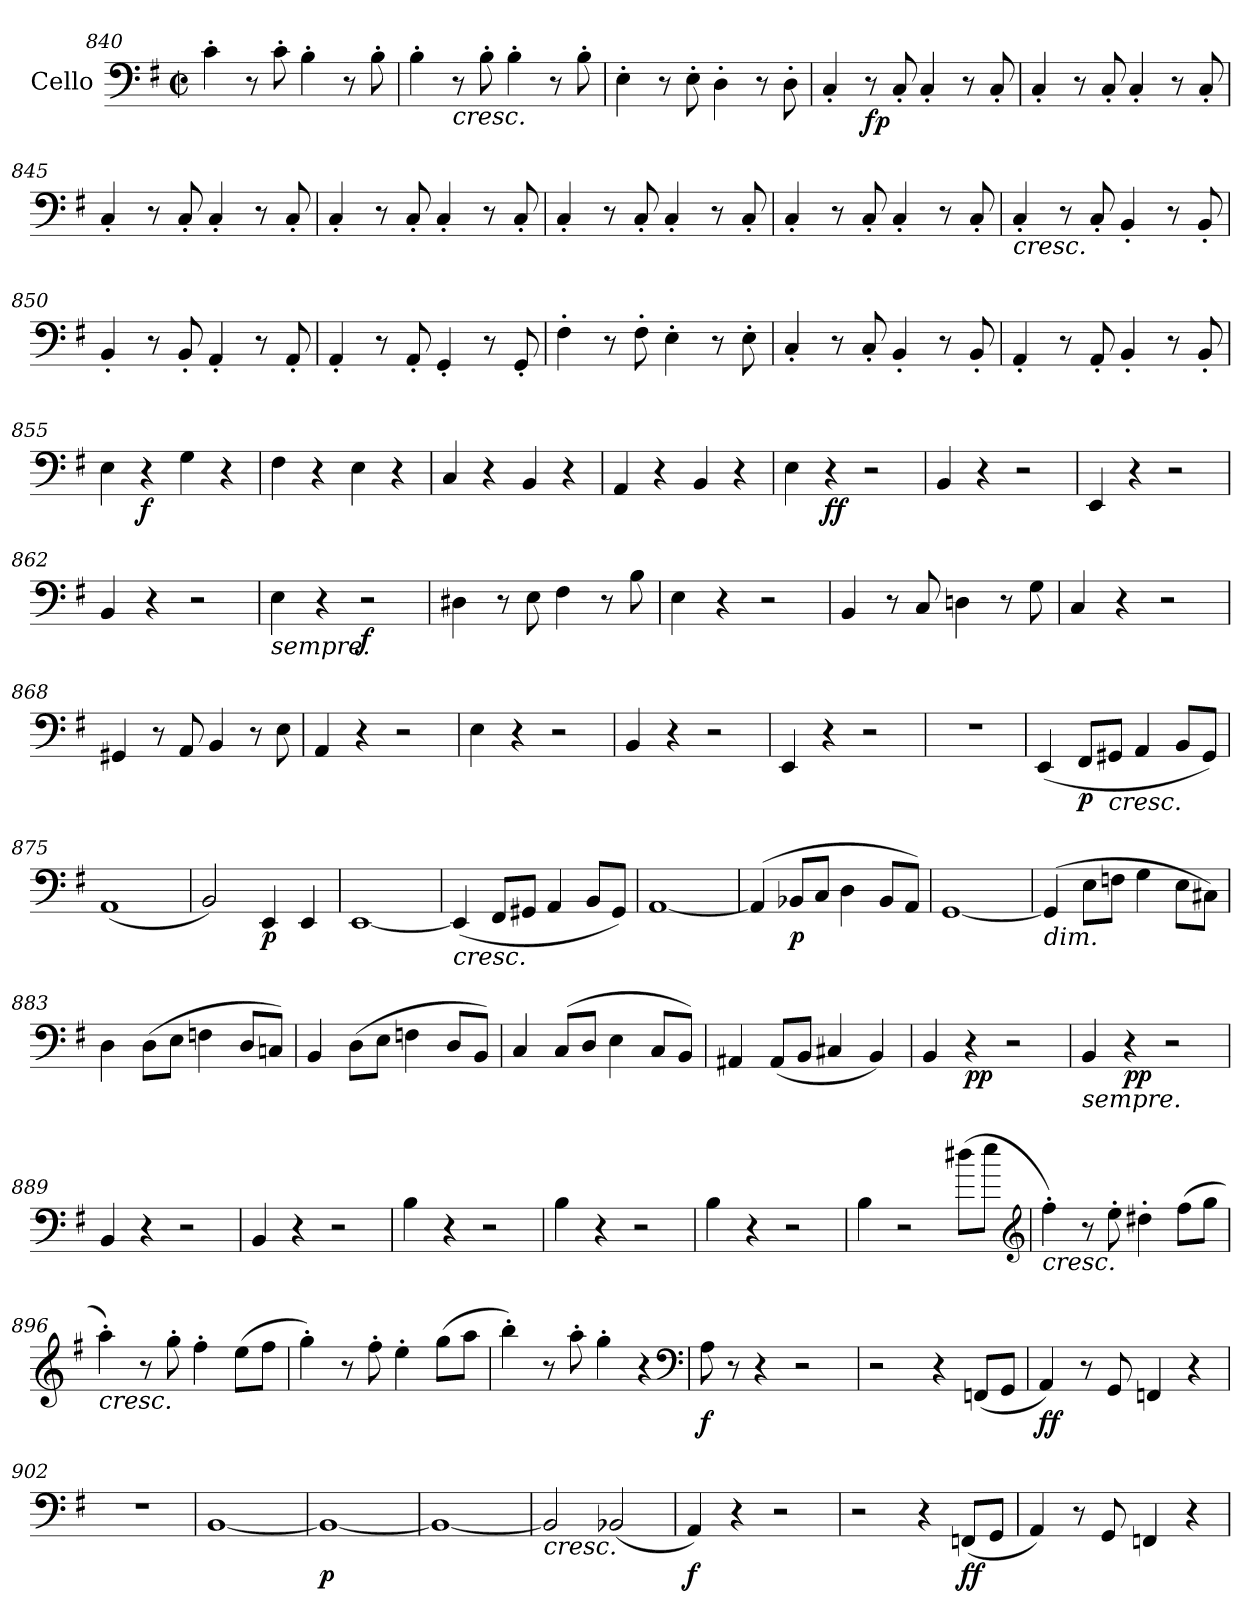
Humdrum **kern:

**kern	**dynam
*part1	*part1
*staff1	*staff1
*I"Cello	*
*clefF4	*
*k[f#]	*
*e:	*
*M2/2	*
*met(c|)	*
=840	=840
4c'	.
8r	.
8c'	.
4B'	.
8r	.
8B'	.
=841	=841
4B'	.
!LO:TX:b:i:t=cresc.	!
8r	.
8B'	.
4B'	.
8r	.
8B'	.
=842	=842
4E'	.
8r	.
8E'	.
4D'	.
8r	.
8D'	.
=843	=843
4C'	.
8r	fp
8C'	.
4C'	.
8r	.
8C'	.
=844	=844
4C'	.
8r	.
8C'	.
4C'	.
8r	.
8C'	.
=845	=845
4C'	.
8r	.
8C'	.
4C'	.
8r	.
8C'	.
=846	=846
4C'	.
8r	.
8C'	.
4C'	.
8r	.
8C'	.
=847	=847
4C'	.
8r	.
8C'	.
4C'	.
8r	.
8C'	.
=848	=848
4C'	.
8r	.
8C'	.
4C'	.
8r	.
8C'	.
=849	=849
!LO:TX:b:i:t=cresc.	!
4C'	.
8r	.
8C'	.
4BB'	.
8r	.
8BB'	.
=850	=850
4BB'	.
8r	.
8BB'	.
4AA'	.
8r	.
8AA'	.
=851	=851
4AA'	.
8r	.
8AA'	.
4GG'	.
8r	.
8GG'	.
=852	=852
4F#'	.
8r	.
8F#'	.
4E'	.
8r	.
8E'	.
=853	=853
4C'	.
8r	.
8C'	.
4BB'	.
8r	.
8BB'	.
=854	=854
4AA'	.
8r	.
8AA'	.
4BB'	.
8r	.
8BB'	.
=855	=855
4E	.
4r	f
4G	.
4r	.
=856	=856
4F#	.
4r	.
4E	.
4r	.
=857	=857
4C	.
4r	.
4BB	.
4r	.
=858	=858
4AA	.
4r	.
4BB	.
4r	.
=859	=859
4E	.
4r	ff
2r	.
=860	=860
4BB	.
4r	.
2r	.
=861	=861
4EE	.
4r	.
2r	.
=862	=862
4BB	.
4r	.
2r	.
=863	=863
!LO:TX:b:i:t=sempre.	!
4E	.
4r	.
2r	f
=864	=864
4D#X	.
8r	.
8E	.
4F#	.
8r	.
8B	.
=865	=865
4E	.
4r	.
2r	.
=866	=866
4BB	.
8r	.
8C	.
4Dn	.
8r	.
8G	.
=867	=867
4C	.
4r	.
2r	.
=868	=868
4GG#X	.
8r	.
8AA	.
4BB	.
8r	.
8E	.
=869	=869
4AA	.
4r	.
2r	.
=870	=870
4E	.
4r	.
2r	.
=871	=871
4BB	.
4r	.
2r	.
=872	=872
4EE	.
4r	.
2r	.
=873	=873
1r	.
=874	=874
(4EE	.
8FF#L	p
!LO:TX:b:i:t=cresc.	!
8GG#XJ	.
4AA	.
8BBL	.
8GG#J)	.
=875	=875
(1AA	.
=876	=876
2BB)	.
4EE	p
4EE	.
=877	=877
[1EE	.
=878	=878
!LO:TX:b:i:t=cresc.	!
(4EE]	.
8FF#L	.
8GG#XJ	.
4AA	.
8BBL	.
8GG#J)	.
=879	=879
[1AA	.
=880	=880
(<4AA]	.
8BB-XL	p
8CJ	.
4D	.
8BB-L	.
8AAJ)	.
=881	=881
[1GG	.
=882	=882
!LO:TX:b:i:t=dim.	!
(4GG]	.
8EL	.
8FnJ	.
4G	.
8EL	.
8C#XJ)	.
=883	=883
4D	.
(>8DL	.
8EJ	.
4Fn	.
8DL	.
8CnJ)	.
=884	=884
4BB	.
(>8DL	.
8EJ	.
4Fn	.
8DL	.
8BBJ)	.
=885	=885
4C	.
(8CL	.
8DJ	.
4E	.
8CL	.
8BBJ)	.
=886	=886
4AA#X	.
(8AA#L	.
8BBJ	.
4C#X	.
4BB)	.
=887	=887
4BB	.
4r	pp
2r	.
=888	=888
!LO:TX:b:i:t=sempre.	!
4BB	.
4r	pp
2r	.
=889	=889
4BB	.
4r	.
2r	.
=890	=890
4BB	.
4r	.
2r	.
=891	=891
4B	.
4r	.
2r	.
=892	=892
4B	.
4r	.
2r	.
=893	=893
4B	.
4r	.
2r	.
=894	=894
4B	.
2r	.
(8dd#XL	.
8eeJ	.
*clefG2	*
=895	=895
!LO:TX:b:i:t=cresc.	!
4ff#')	.
8r	.
8ee'	.
4dd#X'	.
(8ff#L	.
8ggJ	.
=896	=896
!LO:TX:b:i:t=cresc.	!
4aa')	.
8r	.
8gg'	.
4ff#'	.
(8eeL	.
8ff#J	.
=897	=897
4gg')	.
8r	.
8ff#'	.
4ee'	.
(8ggL	.
8aaJ	.
=898	=898
4bb')	.
8r	.
8aa'	.
4gg'	.
4r	.
*clefF4	*
=899	=899
8A	f
8r	.
4r	.
2r	.
=900	=900
2r	.
4r	.
(8FFnL	.
8GGJ	.
=901	=901
4AA)	ff
8r	.
8GG	.
4FFn	.
4r	.
=902	=902
1r	.
=903	=903
[1BB	.
=904	=904
1BB_	p
=905	=905
1BB_	.
=906	=906
!LO:TX:b:i:t=cresc.	!
2BB]	.
(2BB-X	.
=907	=907
4AA)	f
4r	.
2r	.
=908	=908
2r	.
4r	.
(8FFnL	ff
8GGJ	.
=909	=909
4AA)	.
8r	.
8GG	.
4FFn	.
4r	.
=	=
*-	*-
